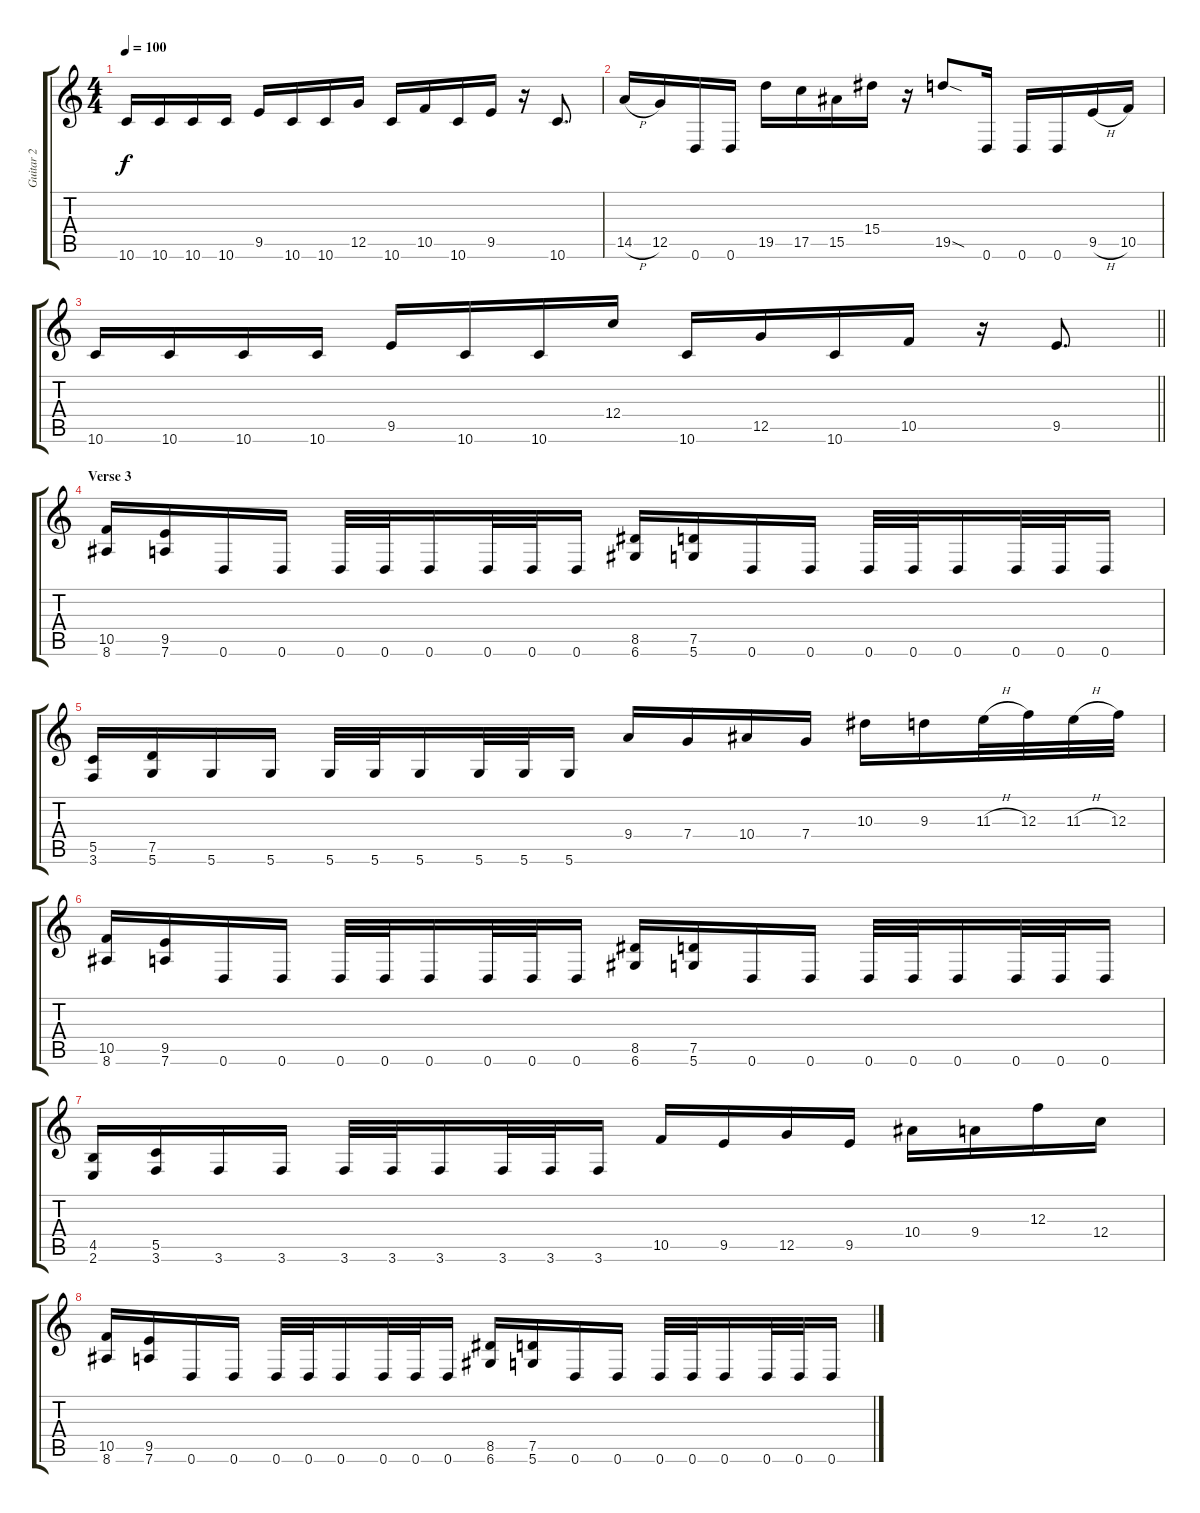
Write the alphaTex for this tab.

\track ("Guitar 2" "Guitar 2") {instrument distortionguitar}
\staff {score tabs}
\tuning (D4 A3 F3 C3 G2 D2) {hide}
\ts (4 4)
\tempo 100
\clef g2
\ks c
10.6.16{dy f} 10.6.16 10.6.16 10.6.16 9.5.16 10.6.16 10.6.16 12.5.16 10.6.16 10.5.16 10.6.16 9.5.16 r.16 10.6.8{d} |
14.5{h}.16 12.5.16 0.6.16 0.6.16 19.5.16 17.5.16 15.5.16 15.4.16 r.16 19.5{sod}.8 0.6.16 0.6.16 0.6.16 9.5{h}.16 10.5.16 |
\barLineRight lightlight
10.6.16 10.6.16 10.6.16 10.6.16 9.5.16 10.6.16 10.6.16 12.4.16 10.6.16 12.5.16 10.6.16 10.5.16 r.16 9.5.8{d} |
\section ("" "Verse 3")
(10.5 8.6).16 (9.5 7.6).16 0.6.16 0.6.16 0.6.32 0.6.32 0.6.16 0.6.32 0.6.32 0.6.16 (8.5 6.6).16 (7.5 5.6).16 0.6.16 0.6.16 0.6.32 0.6.32 0.6.16 0.6.32 0.6.32 0.6.16 |
(5.5 3.6).16 (7.5 5.6).16 5.6.16 5.6.16 5.6.32 5.6.32 5.6.16 5.6.32 5.6.32 5.6.16 9.4.16 7.4.16 10.4.16 7.4.16 10.3.16 9.3.16 11.3{h}.32 12.3.32 11.3{h}.32 12.3.32 |
(10.5 8.6).16 (9.5 7.6).16 0.6.16 0.6.16 0.6.32 0.6.32 0.6.16 0.6.32 0.6.32 0.6.16 (8.5 6.6).16 (7.5 5.6).16 0.6.16 0.6.16 0.6.32 0.6.32 0.6.16 0.6.32 0.6.32 0.6.16 |
(4.5 2.6).16 (5.5 3.6).16 3.6.16 3.6.16 3.6.32 3.6.32 3.6.16 3.6.32 3.6.32 3.6.16 10.5.16 9.5.16 12.5.16 9.5.16 10.4.16 9.4.16 12.3.16 12.4.16 |
(10.5 8.6).16 (9.5 7.6).16 0.6.16 0.6.16 0.6.32 0.6.32 0.6.16 0.6.32 0.6.32 0.6.16 (8.5 6.6).16 (7.5 5.6).16 0.6.16 0.6.16 0.6.32 0.6.32 0.6.16 0.6.32 0.6.32 0.6.16
